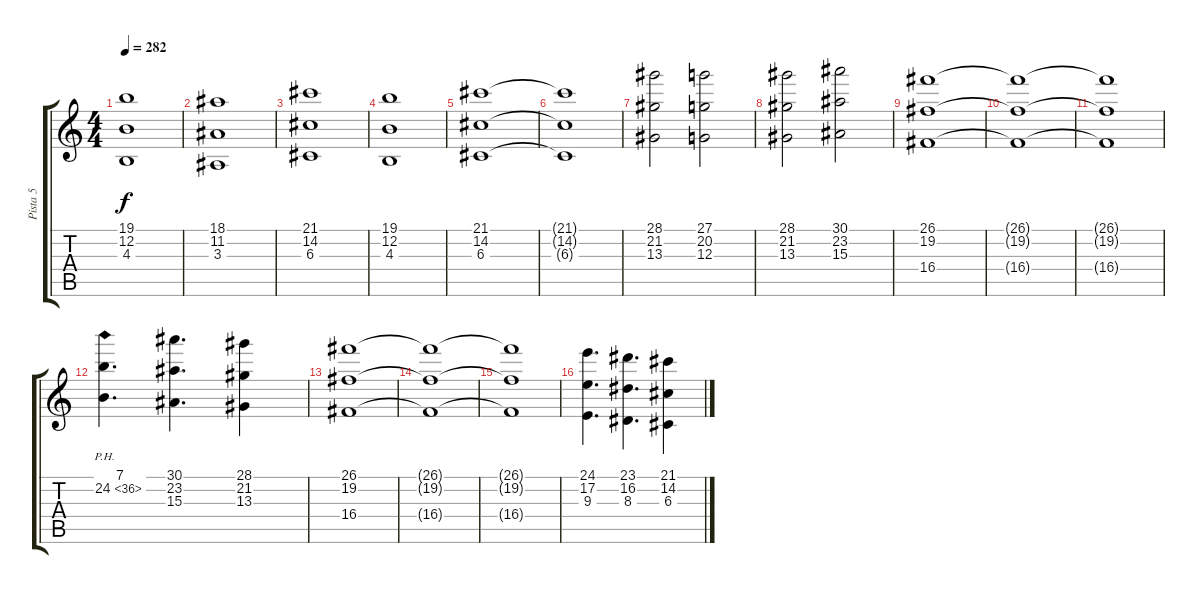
\track ("Pista 5" "Pista 5") {instrument stringensemble1}
\staff {score tabs}
\tuning (E4 B3 G3 D3 A2 E2) {hide}
\ts (4 4)
\tempo 282
\clef g2
\ks c
(19.1 12.2 4.3).1{dy f} |
(18.1 11.2 3.3).1 |
(21.1 14.2 6.3).1 |
(19.1 12.2 4.3).1 |
(21.1 14.2 6.3).1 |
(21.1{t} 14.2{t} 6.3{t}).1 |
(28.1 21.2 13.3).2 (27.1 20.2 12.3).2 |
(28.1 21.2 13.3).2 (30.1 23.2 15.3).2 |
(26.1 19.2 16.4).1 |
(26.1{t} 19.2{t} 16.4{t}).1 |
(26.1{t} 19.2{t} 16.4{t}).1 |
(7.1 24.2{ph 12}).4{d} (30.1 23.2 15.3).4{d} (28.1 21.2 13.3).4 |
(26.1 19.2 16.4).1 |
(26.1{t} 19.2{t} 16.4{t}).1 |
(26.1{t} 19.2{t} 16.4{t}).1 |
(24.1 17.2 9.3).4{d} (23.1 16.2 8.3).4{d} (21.1 14.2 6.3).4
